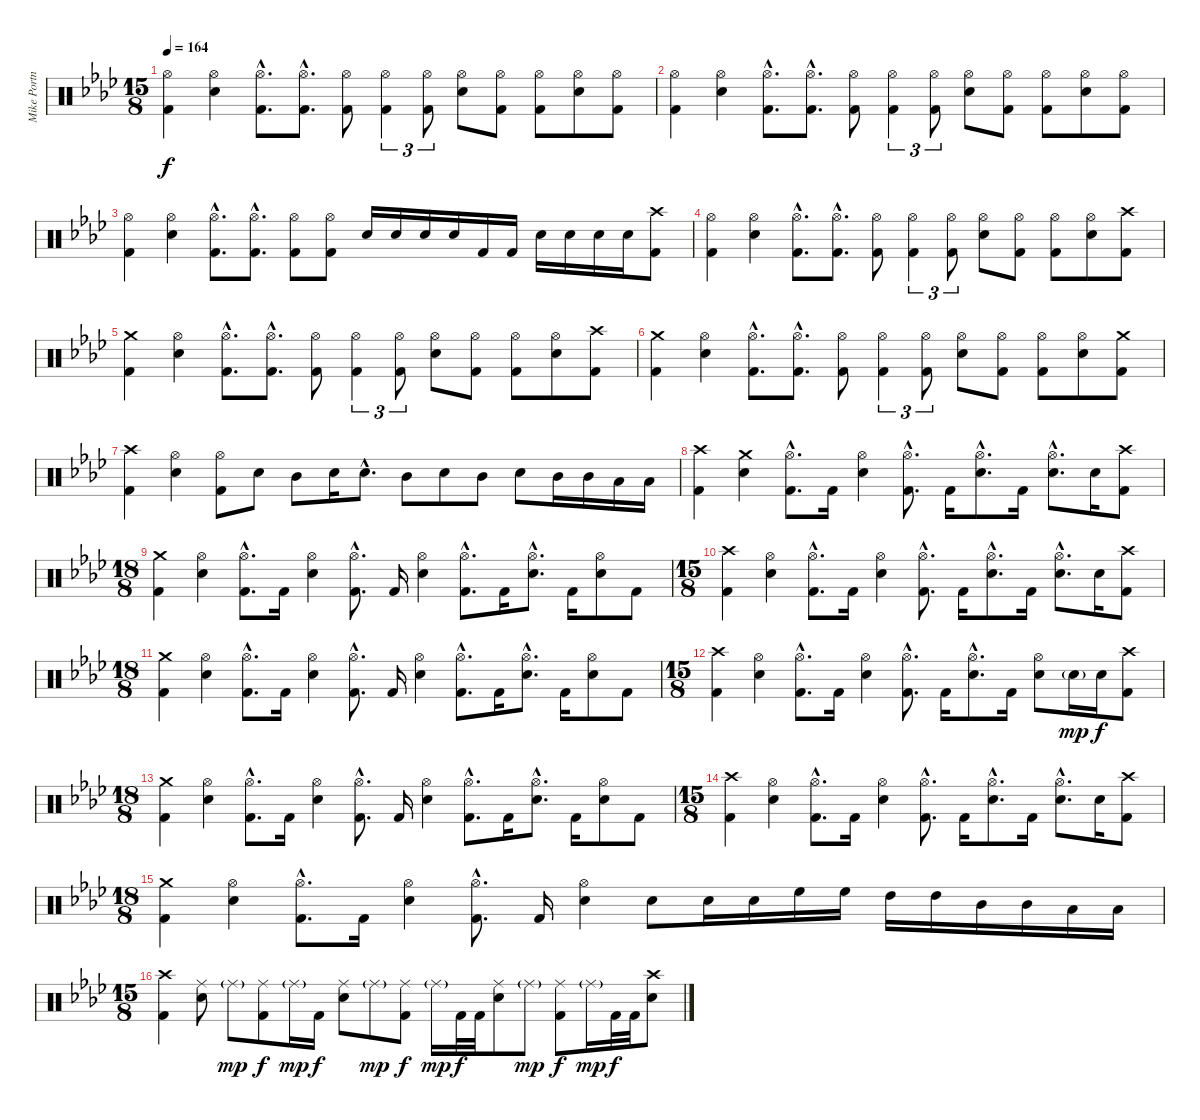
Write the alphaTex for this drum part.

\track ("Mike Portnoy - Drums" "Mike Portn") {instrument percussion}
\staff {score}
\articulation defaults
\ts (15 8)
\tempo 164
\clef neutral
\ks ab
("Hi-Hat (open)" "Kick (hit) 2").4{dy f} ("Snare (hit) 2" "Hi-Hat (open)").4 ("Hi-Hat (open)"{hac} "Kick (hit) 2"{hac}).8{d} ("Hi-Hat (open)"{hac} "Kick (hit) 2"{hac}).8{d} ("Hi-Hat (open)" "Kick (hit) 2").8 ("Hi-Hat (open)" "Kick (hit) 2").4{tu (3 2)} ("Hi-Hat (open)" "Kick (hit) 2").8{tu (3 2)} ("Snare (hit) 2" "Hi-Hat (open)").8 ("Hi-Hat (open)" "Kick (hit) 2").8 ("Hi-Hat (open)" "Kick (hit) 2").8 ("Snare (hit) 2" "Hi-Hat (open)").8 ("Hi-Hat (open)" "Kick (hit) 2").8 |
("Hi-Hat (open)" "Kick (hit) 2").4 ("Snare (hit) 2" "Hi-Hat (open)").4 ("Hi-Hat (open)"{hac} "Kick (hit) 2"{hac}).8{d} ("Hi-Hat (open)"{hac} "Kick (hit) 2"{hac}).8{d} ("Hi-Hat (open)" "Kick (hit) 2").8 ("Hi-Hat (open)" "Kick (hit) 2").4{tu (3 2)} ("Hi-Hat (open)" "Kick (hit) 2").8{tu (3 2)} ("Snare (hit) 2" "Hi-Hat (open)").8 ("Hi-Hat (open)" "Kick (hit) 2").8 ("Hi-Hat (open)" "Kick (hit) 2").8 ("Snare (hit) 2" "Hi-Hat (open)").8 ("Hi-Hat (open)" "Kick (hit) 2").8 |
("Hi-Hat (open)" "Kick (hit) 2").4 ("Snare (hit) 2" "Hi-Hat (open)").4 ("Hi-Hat (open)"{hac} "Kick (hit) 2"{hac}).8{d} ("Hi-Hat (open)"{hac} "Kick (hit) 2"{hac}).8{d} ("Hi-Hat (open)" "Kick (hit) 2").8 ("Hi-Hat (open)" "Kick (hit) 2").8 "Snare (hit) 2".16 "Snare (hit) 2".16 "Snare (hit) 2".16 "Snare (hit) 2".16 "Kick (hit) 2".16 "Kick (hit) 2".16 "Snare (hit) 2".16 "Snare (hit) 2".16 "Snare (hit) 2".16 "Snare (hit) 2".16 ("Crash high (hit)" "Kick (hit) 2").8 |
("Hi-Hat (open)" "Kick (hit) 2").4 ("Snare (hit) 2" "Hi-Hat (open)").4 ("Hi-Hat (open)"{hac} "Kick (hit) 2"{hac}).8{d} ("Hi-Hat (open)"{hac} "Kick (hit) 2"{hac}).8{d} ("Hi-Hat (open)" "Kick (hit) 2").8 ("Hi-Hat (open)" "Kick (hit) 2").4{tu (3 2)} ("Hi-Hat (open)" "Kick (hit) 2").8{tu (3 2)} ("Snare (hit) 2" "Hi-Hat (open)").8 ("Hi-Hat (open)" "Kick (hit) 2").8 ("Hi-Hat (open)" "Kick (hit) 2").8 ("Snare (hit) 2" "Hi-Hat (open)").8 ("Crash high (hit)" "Kick (hit) 2").8 |
("Crash medium (hit)" "Kick (hit) 2").4 ("Snare (hit) 2" "Hi-Hat (open)").4 ("Hi-Hat (open)"{hac} "Kick (hit) 2"{hac}).8{d} ("Hi-Hat (open)"{hac} "Kick (hit) 2"{hac}).8{d} ("Hi-Hat (open)" "Kick (hit) 2").8 ("Hi-Hat (open)" "Kick (hit) 2").4{tu (3 2)} ("Hi-Hat (open)" "Kick (hit) 2").8{tu (3 2)} ("Snare (hit) 2" "Hi-Hat (open)").8 ("Hi-Hat (open)" "Kick (hit) 2").8 ("Hi-Hat (open)" "Kick (hit) 2").8 ("Snare (hit) 2" "Hi-Hat (open)").8 ("Crash high (hit)" "Kick (hit) 2").8 |
("Crash medium (hit)" "Kick (hit) 2").4 ("Snare (hit) 2" "Hi-Hat (open)").4 ("Hi-Hat (open)"{hac} "Kick (hit) 2"{hac}).8{d} ("Hi-Hat (open)"{hac} "Kick (hit) 2"{hac}).8{d} ("Hi-Hat (open)" "Kick (hit) 2").8 ("Hi-Hat (open)" "Kick (hit) 2").4{tu (3 2)} ("Hi-Hat (open)" "Kick (hit) 2").8{tu (3 2)} ("Snare (hit) 2" "Hi-Hat (open)").8 ("Hi-Hat (open)" "Kick (hit) 2").8 ("Hi-Hat (open)" "Kick (hit) 2").8 ("Snare (hit) 2" "Hi-Hat (open)").8 ("Crash medium (hit)" "Kick (hit) 2").8 |
("Crash high (hit)" "Kick (hit) 2").4 ("Snare (hit) 2" "Hi-Hat (open)").4 ("Hi-Hat (open)" "Kick (hit) 2").8 "Snare (hit) 2".8 "Mid Tom (hit)".8 "Snare (hit) 2".16 "Snare (hit) 2"{hac}.8{d} "Mid Tom (hit)".8 "Snare (hit) 2".8 "Mid Tom (hit)".8 "Snare (hit) 2".8 "Mid Tom (hit)".16 "Mid Tom (hit)".16 "Low Tom (hit)".16 "Low Tom (hit)".16 |
("Crash high (hit)" "Kick (hit) 2").4 ("Snare (hit) 2" "Crash medium (hit)").4 ("Hi-Hat (open)"{hac} "Kick (hit) 2"{hac}).8{d} "Kick (hit) 2".16 ("Snare (hit) 2" "Hi-Hat (open)").4 ("Hi-Hat (open)"{hac} "Kick (hit) 2"{hac}).8{d} "Kick (hit) 2".16 ("Snare (hit) 2"{hac} "Hi-Hat (open)"{hac}).8{d} "Kick (hit) 2".16 ("Snare (hit) 2"{hac} "Hi-Hat (open)"{hac}).8{d} "Snare (hit) 2".16 ("Crash high (hit)" "Kick (hit) 2").8 |
\ts (18 8)
("Crash medium (hit)" "Kick (hit) 2").4 ("Snare (hit) 2" "Hi-Hat (open)").4 ("Hi-Hat (open)"{hac} "Kick (hit) 2"{hac}).8{d} "Kick (hit) 2".16 ("Snare (hit) 2" "Hi-Hat (open)").4 ("Hi-Hat (open)"{hac} "Kick (hit) 2"{hac}).8{d} "Kick (hit) 2".16 ("Snare (hit) 2" "Hi-Hat (open)").4 ("Hi-Hat (open)"{hac} "Kick (hit) 2"{hac}).8{d} "Kick (hit) 2".16 ("Snare (hit) 2"{hac} "Hi-Hat (open)"{hac}).8{d} "Kick (hit) 2".16 ("Snare (hit) 2" "Hi-Hat (open)").8 "Kick (hit) 2".8 |
\ts (15 8)
("Crash high (hit)" "Kick (hit) 2").4 ("Snare (hit) 2" "Hi-Hat (open)").4 ("Hi-Hat (open)"{hac} "Kick (hit) 2"{hac}).8{d} "Kick (hit) 2".16 ("Snare (hit) 2" "Hi-Hat (open)").4 ("Hi-Hat (open)"{hac} "Kick (hit) 2"{hac}).8{d} "Kick (hit) 2".16 ("Snare (hit) 2"{hac} "Hi-Hat (open)"{hac}).8{d} "Kick (hit) 2".16 ("Snare (hit) 2"{hac} "Hi-Hat (open)"{hac}).8{d} "Snare (hit) 2".16 ("Crash high (hit)" "Kick (hit) 2").8 |
\ts (18 8)
("Crash medium (hit)" "Kick (hit) 2").4 ("Snare (hit) 2" "Hi-Hat (open)").4 ("Hi-Hat (open)"{hac} "Kick (hit) 2"{hac}).8{d} "Kick (hit) 2".16 ("Snare (hit) 2" "Hi-Hat (open)").4 ("Hi-Hat (open)"{hac} "Kick (hit) 2"{hac}).8{d} "Kick (hit) 2".16 ("Snare (hit) 2" "Hi-Hat (open)").4 ("Hi-Hat (open)"{hac} "Kick (hit) 2"{hac}).8{d} "Kick (hit) 2".16 ("Snare (hit) 2"{hac} "Hi-Hat (open)"{hac}).8{d} "Kick (hit) 2".16 ("Snare (hit) 2" "Hi-Hat (open)").8 "Kick (hit) 2".8 |
\ts (15 8)
("Crash high (hit)" "Kick (hit) 2").4 ("Snare (hit) 2" "Hi-Hat (open)").4 ("Hi-Hat (open)"{hac} "Kick (hit) 2"{hac}).8{d} "Kick (hit) 2".16 ("Snare (hit) 2" "Hi-Hat (open)").4 ("Hi-Hat (open)"{hac} "Kick (hit) 2"{hac}).8{d} "Kick (hit) 2".16 ("Snare (hit) 2"{hac} "Hi-Hat (open)"{hac}).8{d} "Kick (hit) 2".16 ("Snare (hit) 2" "Hi-Hat (open)").8 "Snare (hit) 2"{g}.16{dy mp} "Snare (hit) 2".16{dy f} ("Crash high (hit)" "Kick (hit) 2").8 |
\ts (18 8)
("Crash medium (hit)" "Kick (hit) 2").4 ("Snare (hit) 2" "Hi-Hat (open)").4 ("Hi-Hat (open)"{hac} "Kick (hit) 2"{hac}).8{d} "Kick (hit) 2".16 ("Snare (hit) 2" "Hi-Hat (open)").4 ("Hi-Hat (open)"{hac} "Kick (hit) 2"{hac}).8{d} "Kick (hit) 2".16 ("Snare (hit) 2" "Hi-Hat (open)").4 ("Hi-Hat (open)"{hac} "Kick (hit) 2"{hac}).8{d} "Kick (hit) 2".16 ("Snare (hit) 2"{hac} "Hi-Hat (open)"{hac}).8{d} "Kick (hit) 2".16 ("Snare (hit) 2" "Hi-Hat (open)").8 "Kick (hit) 2".8 |
\ts (15 8)
("Crash high (hit)" "Kick (hit) 2").4 ("Snare (hit) 2" "Hi-Hat (open)").4 ("Hi-Hat (open)"{hac} "Kick (hit) 2"{hac}).8{d} "Kick (hit) 2".16 ("Snare (hit) 2" "Hi-Hat (open)").4 ("Hi-Hat (open)"{hac} "Kick (hit) 2"{hac}).8{d} "Kick (hit) 2".16 ("Snare (hit) 2"{hac} "Hi-Hat (open)"{hac}).8{d} "Kick (hit) 2".16 ("Snare (hit) 2"{hac} "Hi-Hat (open)"{hac}).8{d} "Snare (hit) 2".16 ("Crash high (hit)" "Kick (hit) 2").8 |
\ts (18 8)
("Crash medium (hit)" "Kick (hit) 2").4 ("Snare (hit) 2" "Hi-Hat (open)").4 ("Hi-Hat (open)"{hac} "Kick (hit) 2"{hac}).8{d} "Kick (hit) 2".16 ("Snare (hit) 2" "Hi-Hat (open)").4 ("Hi-Hat (open)"{hac} "Kick (hit) 2"{hac}).8{d} "Kick (hit) 2".16 ("Snare (hit) 2" "Hi-Hat (open)").4 "Snare (hit) 2".8 "Snare (hit) 2".16 "Snare (hit) 2".16 "High Floor Tom (hit)".16 "High Floor Tom (hit)".16 "High Tom (hit)".16 "High Tom (hit)".16 "Mid Tom (hit)".16 "Mid Tom (hit)".16 "Low Tom (hit)".16 "Low Tom (hit)".16 |
\ts (15 8)
("Crash high (hit)" "Kick (hit) 2").4 ("Snare (hit) 2" "Ride (middle)").8 "Ride (middle)"{g}.8{dy mp} ("Ride (middle)" "Kick (hit) 2").8{dy f} "Ride (middle)"{g}.16{dy mp} "Kick (hit) 2".16{dy f} ("Snare (hit) 2" "Ride (middle)").8 "Ride (middle)"{g}.8{dy mp} ("Ride (middle)" "Kick (hit) 2").8{dy f} "Ride (middle)"{g}.16{dy mp} "Kick (hit) 2".32{dy f} "Kick (hit) 2".32 ("Snare (hit) 2" "Ride (middle)").8 "Ride (middle)"{g}.8{dy mp} ("Ride (middle)" "Kick (hit) 2").8{dy f} "Ride (middle)"{g}.16{dy mp} "Kick (hit) 2".32{dy f} "Kick (hit) 2".32 ("Snare (hit) 2" "Crash high (hit)").8
